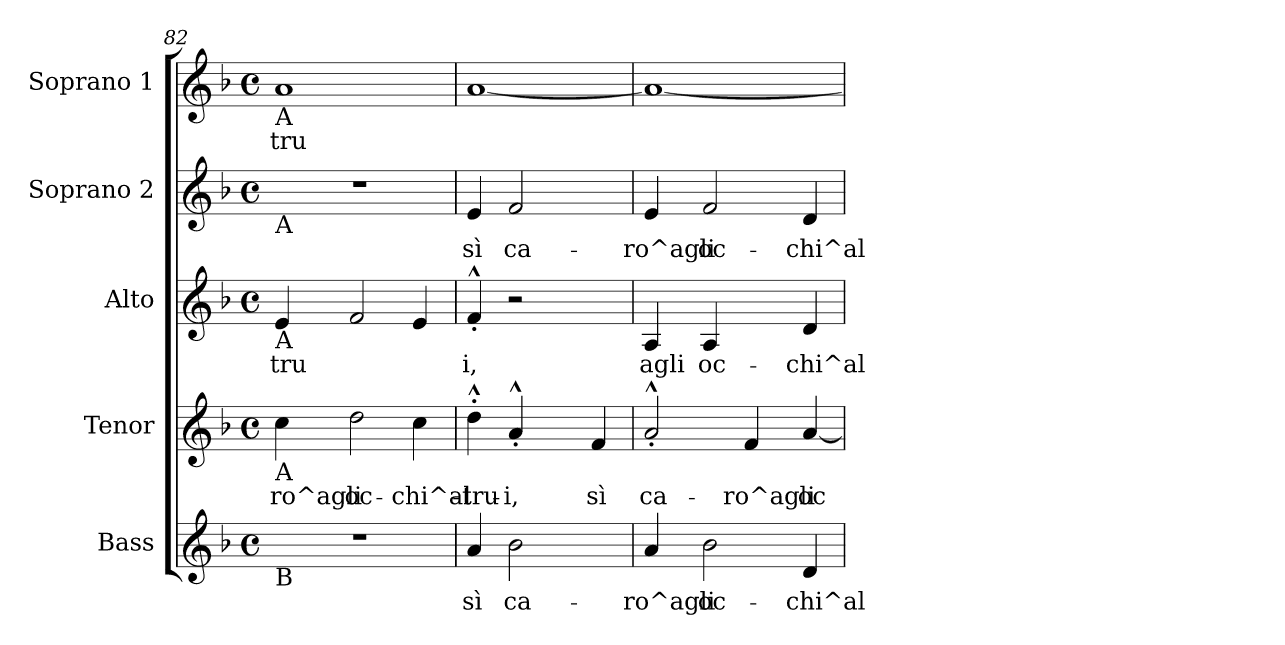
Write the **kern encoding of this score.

**kern	**text	**kern	**text	**kern	**text	**kern	**text	**kern	**text
*part5	*part5	*part4	*part4	*part3	*part3	*part2	*part2	*part1	*part1
*staff5	*staff5	*staff4	*staff4	*staff3	*staff3	*staff2	*staff2	*staff1	*staff1
*I"Bass	*	*I"Tenor	*	*I"Alto	*	*I"Soprano 2	*	*I"Soprano 1	*
!!LO:PB:g=z
*k[b-]	*	*k[b-]	*	*k[b-]	*	*k[b-]	*	*k[b-]	*
*F:	*	*F:	*	*F:	*	*F:	*	*F:	*
*M4/4	*	*M4/4	*	*M4/4	*	*M4/4	*	*M4/4	*
*met(c)	*	*met(c)	*	*met(c)	*	*met(c)	*	*met(c)	*
=82	=82	=82	=82	=82	=82	=82	=82	=82	=82
!	!	!	!	!	!	!	!	!LO:TX:b:t=A	!
!	!	!	!	!	!	!LO:TX:b:t=A	!	!	!
!	!	!	!	!LO:TX:b:t=A	!	!	!	!	!
!	!	!LO:TX:b:t=A	!	!	!	!	!	!	!
!LO:TX:b:t=B	!	!	!	!	!	!	!	!	!
!	!	!	!LO:LY:b:cj	!	!LO:LY:b:cj	!	!	!	!LO:LY:b:cj
1r	.	4cc\	-ro^agli	4e/	-tru-	1r	.	1a	-tru-
!	!	!	!LO:LY:b:cj	!	!LO:LY:b:cj	!	!	!	!
.	.	2dd\	oc-	2f/	--	.	.	.	.
!	!	!	!LO:LY:b:cj	!	!LO:LY:b:cj	!	!	!	!
.	.	4cc\	-chi^al-	4e/	--	.	.	.	.
=83	=83	=83	=83	=83	=83	=83	=83	=83	=83
!	!LO:LY:b:cj	!	!LO:LY:b:cj	!	!LO:LY:b:cj	!	!LO:LY:b:cj	!	!LO:LY:b:cj
4a/	sì	4dd^^<'<\	-tru-	4f^^>'>/	-i,	4e/	sì	[<1a	--
!	!LO:LY:b:cj	!	!LO:LY:b:cj	!	!	!	!LO:LY:b:cj	!	!
2b-\	ca-	4a^^>'>/	-i,	2r	.	2f/	ca-	.	.
.	.	4ryy	.	.	.	.	.	.	.
!	!	!	!LO:LY:b:cj	!	!	!	!	!	!
4ryy	.	4f/	sì	4ryy	.	4ryy	.	.	.
=84	=84	=84	=84	=84	=84	=84	=84	=84	=84
!	!LO:LY:b:cj	!	!LO:LY:b:cj	!	!LO:LY:b:cj	!	!LO:LY:b:cj	!	!LO:LY:b:cj
4a/	-ro^agli	2a^^>'>/	ca-	4A/	agli	4e/	-ro^agli	1a_<	--
!	!LO:LY:b:cj	!	!	!	!LO:LY:b:cj	!	!LO:LY:b:cj	!	!
2b-\	oc-	.	.	4A/	oc-	2f/	oc-	.	.
!	!	!	!LO:LY:b:cj	!	!	!	!	!	!
.	.	4f/	-ro^agli	4ryy	.	.	.	.	.
!	!LO:LY:b:cj	!	!LO:LY:b:cj	!	!LO:LY:b:cj	!	!LO:LY:b:cj	!	!
4d/	-chi^al-	[<4a/	oc-	4d/	-chi^al-	4d/	-chi^al-	.	.
=	=	=	=	=	=	=	=	=	=
*-	*-	*-	*-	*-	*-	*-	*-	*-	*-
